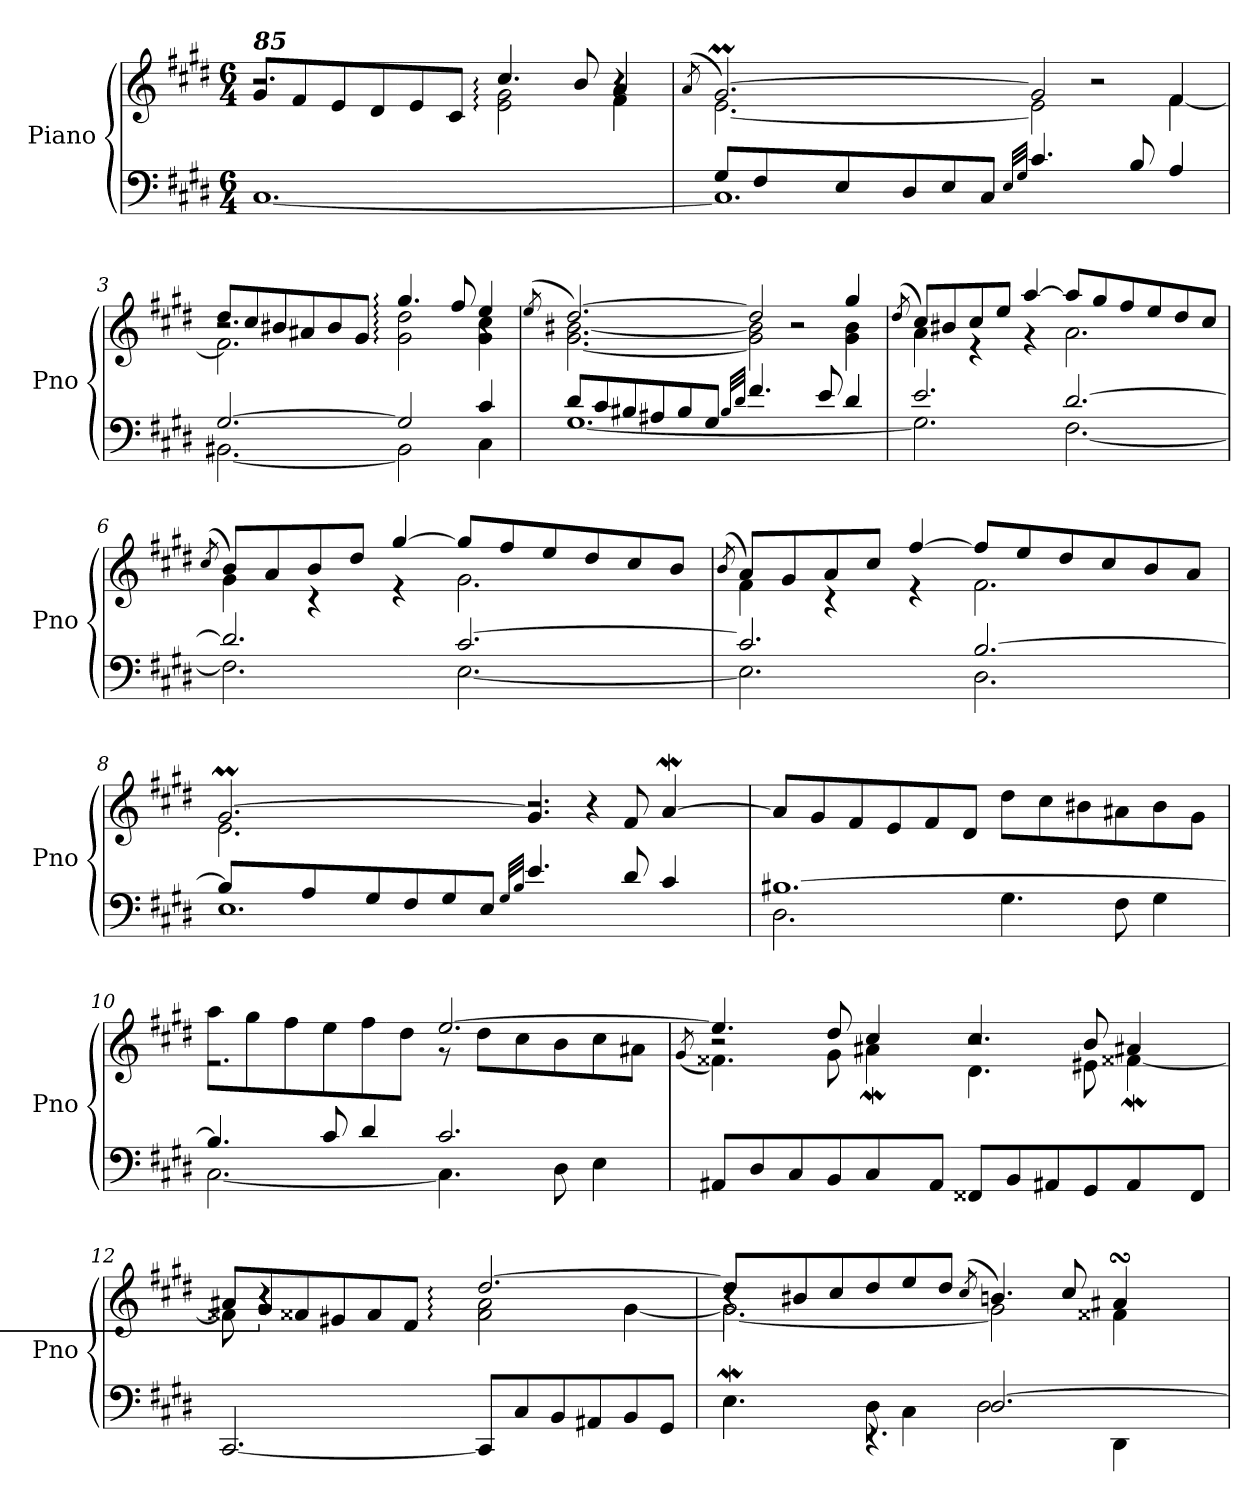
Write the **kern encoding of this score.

**kern	**kern
*part1	*part1
*staff2	*staff1
*I"Piano	*
*I'Pno	*
*clefF4	*clefG2
*k[f#c#g#d#]	*k[f#c#g#d#]
*M6/4	*M6/4
=1	=1
*	*^
*	*	*^
!	!LO:TX:a:Bi:t=85	!	!
[1.C#	8g#/L	2.r	2.r
.	8f#/	.	.
.	8e/	.	.
.	8d#/	.	.
.	8e/	.	.
.	8c#/J	.	.
.	4.cc#/	2e\ 2g#\	2eyy: 2g#yy: 2cc#yy:
.	8b/	.	.
.	4a/	4f#\	4r
=2	=2	=2	=2
.	(>8qa/	.	.
*^	*	*	*
1.C#]	8G#/L	[2.g#m/)	[2.e\	8ayy
.	8F#/	.	.	32ayy
.	.	.	.	32g#yy
.	.	.	.	32ayy
.	.	.	.	32g#yy
.	8E/	.	.	32ayy
.	.	.	.	[32g#yy
.	.	.	.	8.g#yy_
.	8D#/	.	.	.
.	8E/	.	.	2g#yy]
.	8C#/J	.	.	.
.	32qE/LLL	.	.	.
.	32qG#/JJJ	.	.	.
.	4.c#/	2g#/]	2e\]	.
.	.	.	.	2r
.	8B/	.	.	.
.	4A/	4f#/	[4f#\	.
=3	=3	=3	=3	=3
[2.G#/	[2.BB#X\	8dd#/L	2.f#\]	2.r
.	.	8cc#/	.	.
.	.	8b#X/	.	.
.	.	8a#X/	.	.
.	.	8b#/	.	.
.	.	8g#/J	.	.
2G#/]	2BB#\]	4.gg#/	2g#\ 2dd#\	2g#yy: 2dd#yy: 2gg#yy:
.	.	8ff#/	.	.
4c#/	4C#\	4ee/	4g#\ 4cc#\	4r
!!LO:LB:g=z	!!	!!
=4	=4	=4	=4	=4
.	.	(>8qee/	.	.
8d#/L	[1.G#	[2.dd#/)	[2.g#\ [2.b#X\	8eeyy
8c#/	.	.	.	[2dd#yy
8B#X/	.	.	.	.
8A#X/	.	.	.	.
8B#/	.	.	.	.
8G#/J	.	.	.	4.dd#yy]
32qB#/LLL	.	.	.	.
32qd#/JJJ	.	.	.	.
4.f#/	.	2dd#/]	2g#\] 2b#\]	.
.	.	.	.	2r
8e/	.	.	.	.
4d#/	.	4gg#/	4g#\ 4b#\	.
*	*	*v	*v	*v
=5	=5	=5
.	.	(>8qdd#/
*	*	*^
2.e/	2.G#\]	8cc#/L)	4a\
.	.	8b#X/	.
.	.	8cc#/	4r
.	.	8ee/J	.
.	.	[4aa/	4r
[2.d#/	[2.F#\	8aa/L]	2.a\
.	.	8gg#/	.
.	.	8ff#/	.
.	.	8ee/	.
.	.	8dd#/	.
.	.	8cc#/J	.
=6	=6	=6	=6
.	.	(>8qcc#/	.
2.d#/]	2.F#\]	8b/L)	4g#\
.	.	8a/	.
.	.	8b/	4r
.	.	8dd#/J	.
.	.	[4gg#/	4r
[2.c#/	[2.E\	8gg#/L]	2.g#\
.	.	8ff#/	.
.	.	8ee/	.
.	.	8dd#/	.
.	.	8cc#/	.
.	.	8b/J	.
!!LO:LB:g=z	!!
=7	=7	=7	=7
.	.	(>8qb/	.
2.c#/]	2.E\]	8a/L)	4f#\
.	.	8g#/	.
.	.	8a/	4r
.	.	8cc#/J	.
.	.	[4ff#/	4r
[2.B/	2.D#\	8ff#/L]	2.f#\
.	.	8ee/	.
.	.	8dd#/	.
.	.	8cc#/	.
.	.	8b/	.
.	.	8a/J	.
!!LO:LB:g=z
=8	=8	=8	=8
*	*	*	*^
8B/L]	1.E	[2.g#m/	2.e\	32ayy
.	.	.	.	32g#yy
.	.	.	.	32ayy
.	.	.	.	32g#yy
8A/	.	.	.	32ayy
.	.	.	.	[32g#yy
.	.	.	.	16g#yy_
8G#/	.	.	.	2.g#yy]
8F#/	.	.	.	.
8G#/	.	.	.	.
8E/J	.	.	.	.
32qG#/LLL	.	.	.	.
32qB/JJJ	.	.	.	.
4.e/	.	4.g#/]	2.r	.
.	.	.	.	4r
8d#/	.	8f#/	.	.
4c#/	.	[4aw/	.	32ayy
.	.	.	.	32g#yy
.	.	.	.	[8.ayy
*	*	*	*v	*v
=9	=9	=9	=9
[1.B#X	2.D#\	8a/L]	8ayy]
.	.	8g#/	1ryy
.	.	8f#/	.
.	.	8e/	.
.	.	8f#/	.
.	.	8d#/J	.
.	4.G#\	8dd#\L	.
.	.	8cc#\	.
.	.	8b#X\	.
.	8F#\	8a#X\	4.ryy
.	4G#\	8b#\	.
.	.	8g#\J	.
=10	=10	=10	=10
4.B#/]	[2.C#\	8aa\L	2.r
.	.	8gg#\	.
.	.	8ff#\	.
8c#/	.	8ee\	.
4d#/	.	8ff#\	.
.	.	8dd#\J	.
2.c#/	4.C#\]	[2.ee/	8r
.	.	.	8dd#\L
.	.	.	8cc#\
.	8D#\	.	8b\
.	4E\	.	8cc#\
.	.	.	8a#X\J
*v	*v	*	*
!!LO:LB:g=z
=11	=11	=11
.	.	(<8qg#/
*	*	*^
8AA#X/L	4.ee/]	4.f##X\)	2r
8D#/	.	.	.
8C#/	.	.	.
8BB/	8dd#/	8g#\	.
8C#/	4cc#/	4a#XW\	32a#yy
.	.	.	32g#yy
.	.	.	8.a#yy
8AA#/J	.	.	.
8FF##X/L	4.cc#/	4.d#\	2r
8BB/	.	.	.
8AA#X/	.	.	.
8GG#/	8b/	8e#X\	.
8AA#/	4a#X/	[4f##XW\	32f##Xyy
.	.	.	32e#yy
.	.	.	[8.f##yy
8FF##/J	.	.	.
=12	=12	=12	=12
[2.CC#/	8a#X/L	8f##X\]	8f##yy]
!	!	!LO:N:vis=2.	!LO:N:vis=2.
.	8g#/	8%5r	8%5r
.	8f##/	.	.
.	8e#X/	.	.
.	8f##/	.	.
.	8d#/J	.	.
8CC#/L]	[2.dd#/	2f##\ 2a#\	2.f##Xyy: 2.a#Xyy: 2.dd#yy:
8C#/	.	.	.
8BB/	.	.	.
8AA#X/	.	.	.
8BB/	.	[4g#\	.
8GG#/J	.	.	.
!!LO:PB:g=z	!!	!!
=13	=13	=13	=13
*^	*	*	*
!	!	!	!	!LO:N:vis=1.
4.Ew\	32Eyy	8dd#/L]	2.g#\_	4%5r
.	32D#yy	.	.	.
.	[16Eyy	.	.	.
.	4Eyy]	8b#X/	.	.
.	.	8cc#/	.	.
8D#\	4.r	8dd#/	.	.
4C#\	.	8ee/	.	.
.	.	8dd#/J	.	.
.	.	(>8qcc#/	.	.
[2.D#/	2D#\	4.bn/)	2g#\]	.
.	.	8cc#/	.	.
.	4DD#\	4a#XsSsS/	4f##X\	32byy
.	.	.	.	32a#yy
.	.	.	.	32g#yy
.	.	.	.	[32a#yy
.	.	.	.	8a#yy]
*v	*v	*	*	*
*	*v	*v	*v
=	=
*-	*-
